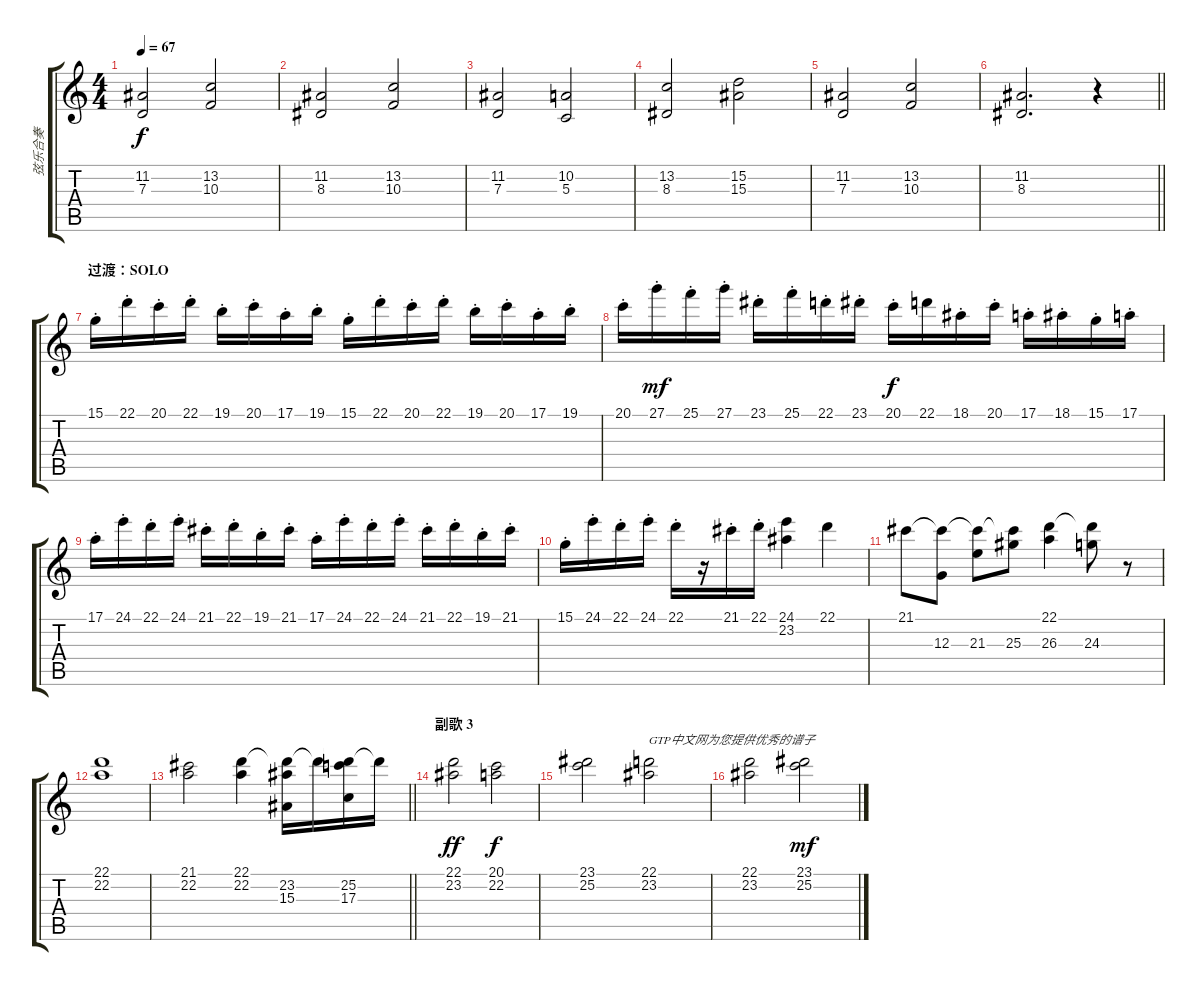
\track ("弦乐合奏" "弦乐合奏") {instrument stringensemble2}
\staff {score tabs}
\tuning (E4 B3 G3 D3 A2 E2) {hide}
\ts (4 4)
\tempo 67
\clef g2
\ks c
(11.2 7.3).2{dy f} (13.2 10.3).2 |
(11.2 8.3).2 (13.2 10.3).2 |
(11.2 7.3).2 (10.2 5.3).2 |
(13.2 8.3).2 (15.2 15.3).2 |
(11.2 7.3).2 (13.2 10.3).2 |
\barLineRight lightlight
(11.2 8.3).2{d} r.4 |
\section ("" "过渡：SOLO")
15.1{st}.16{volume 10 balance 14 instrument stringensemble1} 22.1{st}.16 20.1{st}.16 22.1{st}.16 19.1{st}.16 20.1{st}.16 17.1{st}.16 19.1{st}.16 15.1{st}.16 22.1{st}.16 20.1{st}.16 22.1{st}.16 19.1{st}.16 20.1{st}.16 17.1{st}.16 19.1{st}.16 |
20.1{st}.16 27.1{st}.16{dy mf} 25.1{st}.16 27.1{st}.16 23.1{st}.16 25.1{st}.16 22.1{st}.16 23.1{st}.16 20.1{st}.16{dy f} 22.1.16 18.1{st}.16 20.1{st}.16 17.1{st}.16 18.1{st}.16 15.1{st}.16 17.1{st}.16 |
17.1{st}.16 24.1{st}.16 22.1{st}.16 24.1{st}.16 21.1{st}.16 22.1{st}.16 19.1{st}.16 21.1{st}.16 17.1{st}.16 24.1{st}.16 22.1{st}.16 24.1{st}.16 21.1{st}.16 22.1{st}.16 19.1{st}.16 21.1{st}.16 |
15.1{st}.16 24.1{st}.16 22.1{st}.16 24.1{st}.16 22.1{st}.16 r.16 21.1{st}.16 22.1{st}.16 (24.1 23.2).4{volume 9 balance 14 instrument stringensemble2} 22.1.4 |
21.1.8 (21.1{t} 12.3).8 (21.1{t} 21.3).8 (21.1{t} 25.3).8 (22.1 26.3).4 (22.1{t} 24.3).8 r.8 |
(22.1 22.2).1 |
\barLineRight lightlight
(21.1 22.2).2 (22.1 22.2).4 (22.1{t} 23.2 15.3).16{instrument stringensemble1} 22.1{t}.16 (22.1{t} 25.2 17.3).16 22.1{t}.16 |
\section ("" "副歌 3")
(22.1 23.2).2{dy ff volume 9 balance 8 instrument stringensemble2} (20.1 22.2).2{dy f} |
(23.1 25.2).2 (22.1 23.2).2{txt "GTP中文网为您提供优秀的谱子"} |
(22.1 23.2).2 (23.1 25.2).2{dy mf}
